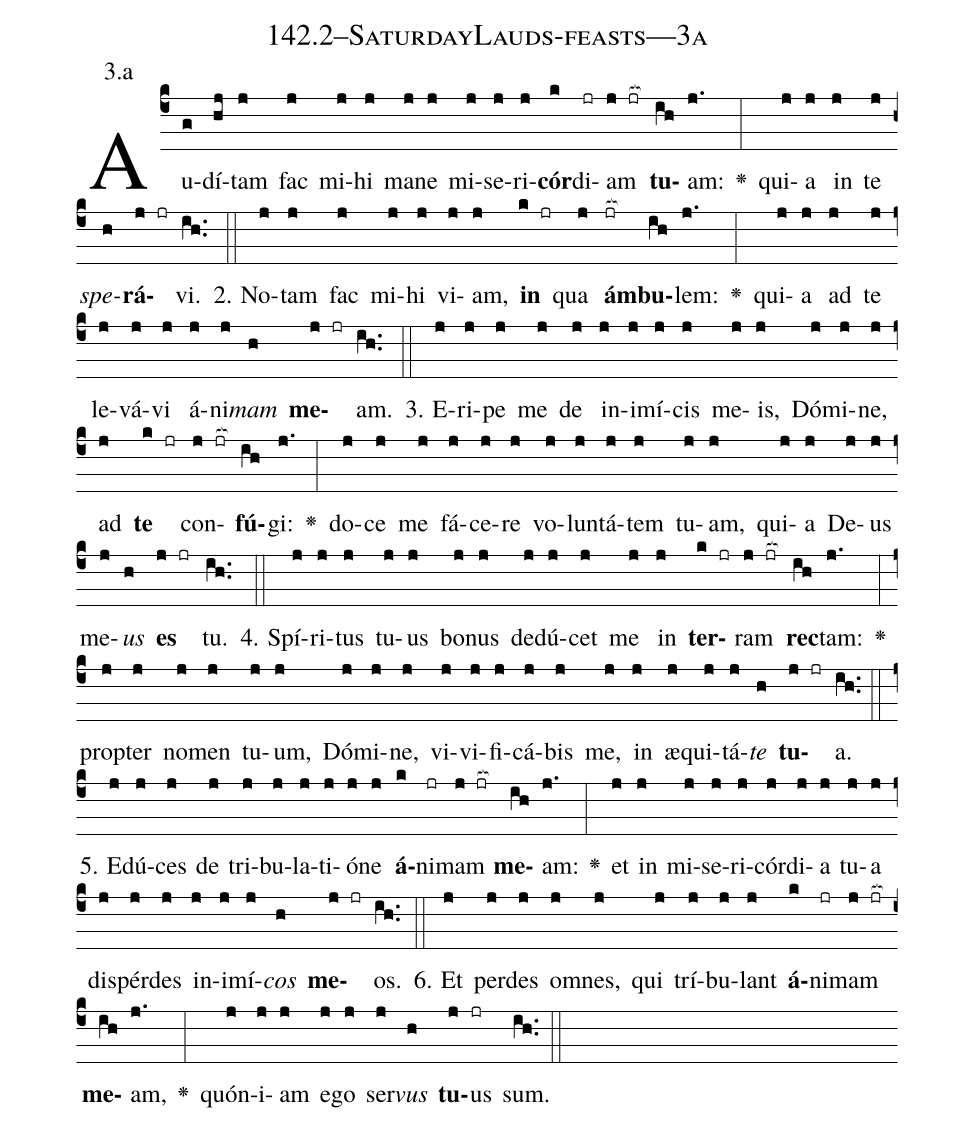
name: 142.2--SaturdayLauds-feasts---3a;
annotation: 3.a;
%%
(c4)Au(g)dí(hj)tam(j) fac(j) mi(j)hi(j) ma(j)ne(j) mi(j)se(j)ri(j)<b>cór</b>(k)di(jr)am(j jr[ocb:1{]) <b>tu</b>(ih[ocb:0}])am:(j.) <v>\greheightstar</v>(:) qui(j)a(j) in(j) te(j) <i>spe</i>(h)<b>rá</b>(j jr)vi.(ih..) (::)
2. No(j)tam(j) fac(j) mi(j)hi(j) vi(j)am,(j) <b>in</b>(k jr) qua(j) <b>ám</b>(jr[ocb:1{])<b>bu</b>(ih[ocb:0}])lem:(j.) <v>\greheightstar</v>(:) qui(j)a(j) ad(j) te(j) le(j)vá(j)vi(j) á(j)ni(j)<i>mam</i>(h) <b>me</b>(j jr)am.(ih..) (::)
3. E(j)ri(j)pe(j) me(j) de(j) in(j)i(j)mí(j)cis(j) me(j)is,(j) Dó(j)mi(j)ne,(j) ad(j) <b>te</b>(k jr) con(j jr[ocb:1{])<b>fú</b>(ih[ocb:0}])gi:(j.) <v>\greheightstar</v>(:) do(j)ce(j) me(j) fá(j)ce(j)re(j) vo(j)lun(j)tá(j)tem(j) tu(j)am,(j) qui(j)a(j) De(j)us(j) me(j)<i>us</i>(h) <b>es</b>(j jr) tu.(ih..) (::)
4. Spí(j)ri(j)tus(j) tu(j)us(j) bo(j)nus(j) de(j)dú(j)cet(j) me(j) in(j) <b>ter</b>(k jr)ram(j jr[ocb:1{]) <b>rec</b>(ih[ocb:0}])tam:(j.) <v>\greheightstar</v>(:) prop(j)ter(j) no(j)men(j) tu(j)um,(j) Dó(j)mi(j)ne,(j) vi(j)vi(j)fi(j)cá(j)bis(j) me,(j) in(j) æ(j)qui(j)tá(j)<i>te</i>(h) <b>tu</b>(j jr)a.(ih..) (::)
5. E(j)dú(j)ces(j) de(j) tri(j)bu(j)la(j)ti(j)ó(j)ne(j) <b>á</b>(k)ni(jr)mam(j jr[ocb:1{]) <b>me</b>(ih[ocb:0}])am:(j.) <v>\greheightstar</v>(:) et(j) in(j) mi(j)se(j)ri(j)cór(j)di(j)a(j) tu(j)a(j) dis(j)pér(j)des(j) in(j)i(j)mí(j)<i>cos</i>(h) <b>me</b>(j jr)os.(ih..) (::)
6. Et(j) per(j)des(j) om(j)nes,(j) qui(j) trí(j)bu(j)lant(j) <b>á</b>(k)ni(jr)mam(j jr[ocb:1{]) <b>me</b>(ih[ocb:0}])am,(j.) <v>\greheightstar</v>(:) quón(j)i(j)am(j) e(j)go(j) ser(j)<i>vus</i>(h) <b>tu</b>(j)us(jr) sum.(ih..) (::)
